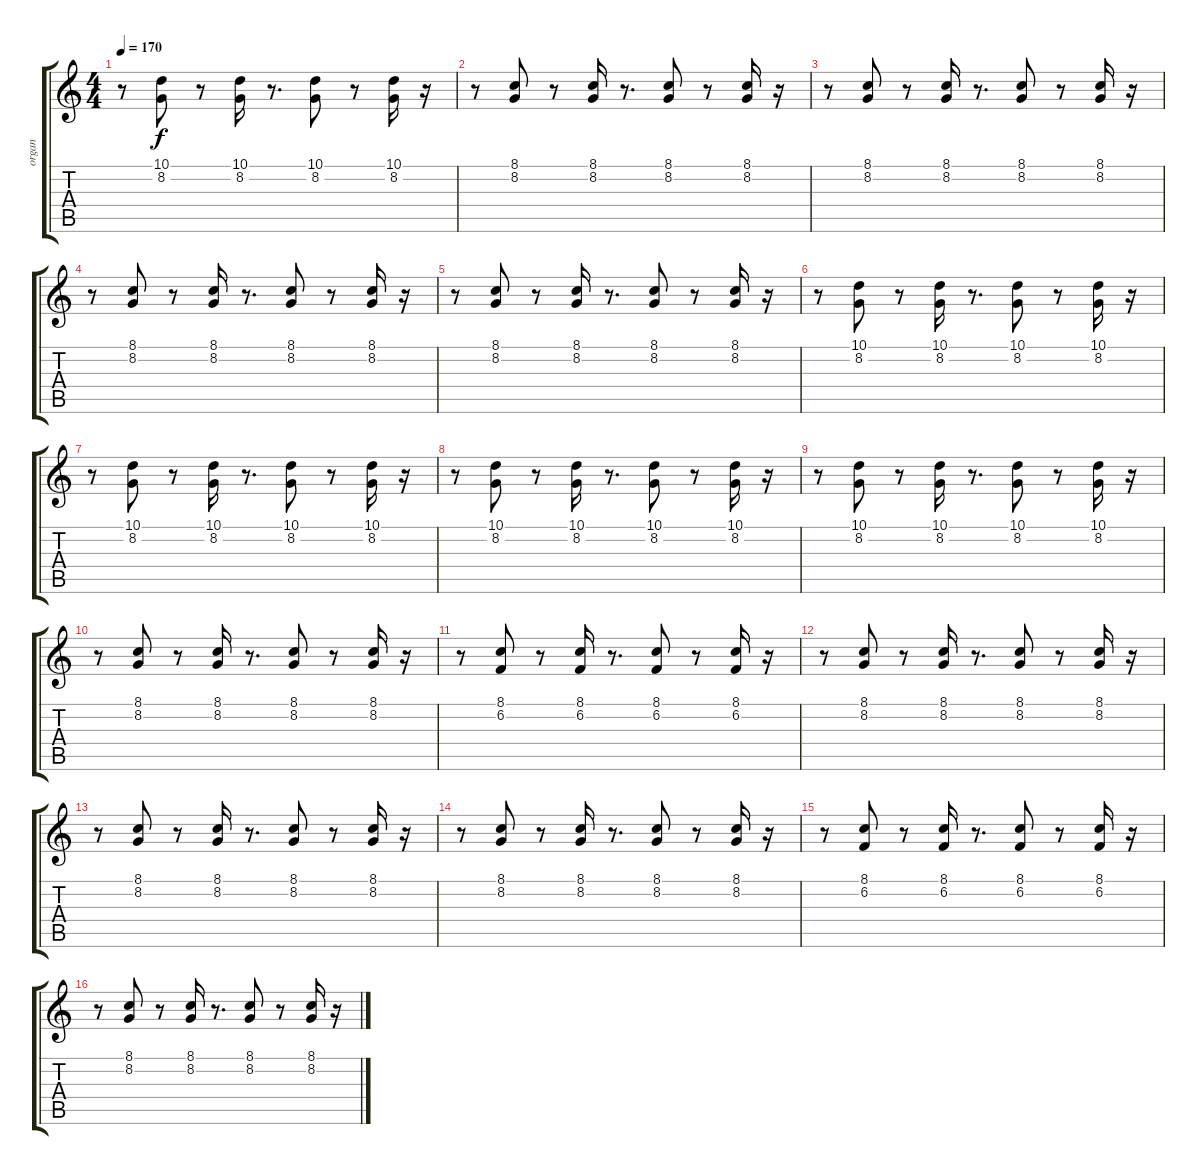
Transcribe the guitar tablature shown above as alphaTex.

\track ("organ" "organ") {instrument drawbarorgan}
\staff {score tabs}
\tuning (E4 B3 G3 D3 A2 E2) {hide}
\ts (4 4)
\tempo 170
\clef g2
\ks c
r.8{dy f} (10.1 8.2).8 r.8 (10.1 8.2).16 r.8{d} (10.1 8.2).8 r.8 (10.1 8.2).16 r.16 |
r.8 (8.1 8.2).8 r.8 (8.1 8.2).16 r.8{d} (8.1 8.2).8 r.8 (8.1 8.2).16 r.16 |
r.8 (8.1 8.2).8 r.8 (8.1 8.2).16 r.8{d} (8.1 8.2).8 r.8 (8.1 8.2).16 r.16 |
r.8 (8.1 8.2).8 r.8 (8.1 8.2).16 r.8{d} (8.1 8.2).8 r.8 (8.1 8.2).16 r.16 |
r.8 (8.1 8.2).8 r.8 (8.1 8.2).16 r.8{d} (8.1 8.2).8 r.8 (8.1 8.2).16 r.16 |
r.8 (10.1 8.2).8 r.8 (10.1 8.2).16 r.8{d} (10.1 8.2).8 r.8 (10.1 8.2).16 r.16 |
r.8 (10.1 8.2).8 r.8 (10.1 8.2).16 r.8{d} (10.1 8.2).8 r.8 (10.1 8.2).16 r.16 |
r.8 (10.1 8.2).8 r.8 (10.1 8.2).16 r.8{d} (10.1 8.2).8 r.8 (10.1 8.2).16 r.16 |
r.8 (10.1 8.2).8 r.8 (10.1 8.2).16 r.8{d} (10.1 8.2).8 r.8 (10.1 8.2).16 r.16 |
r.8 (8.1 8.2).8 r.8 (8.1 8.2).16 r.8{d} (8.1 8.2).8 r.8 (8.1 8.2).16 r.16 |
r.8 (8.1 6.2).8 r.8 (8.1 6.2).16 r.8{d} (8.1 6.2).8 r.8 (8.1 6.2).16 r.16 |
r.8 (8.1 8.2).8 r.8 (8.1 8.2).16 r.8{d} (8.1 8.2).8 r.8 (8.1 8.2).16 r.16 |
r.8 (8.1 8.2).8 r.8 (8.1 8.2).16 r.8{d} (8.1 8.2).8 r.8 (8.1 8.2).16 r.16 |
r.8 (8.1 8.2).8 r.8 (8.1 8.2).16 r.8{d} (8.1 8.2).8 r.8 (8.1 8.2).16 r.16 |
r.8 (8.1 6.2).8 r.8 (8.1 6.2).16 r.8{d} (8.1 6.2).8 r.8 (8.1 6.2).16 r.16 |
r.8 (8.1 8.2).8 r.8 (8.1 8.2).16 r.8{d} (8.1 8.2).8 r.8 (8.1 8.2).16 r.16
